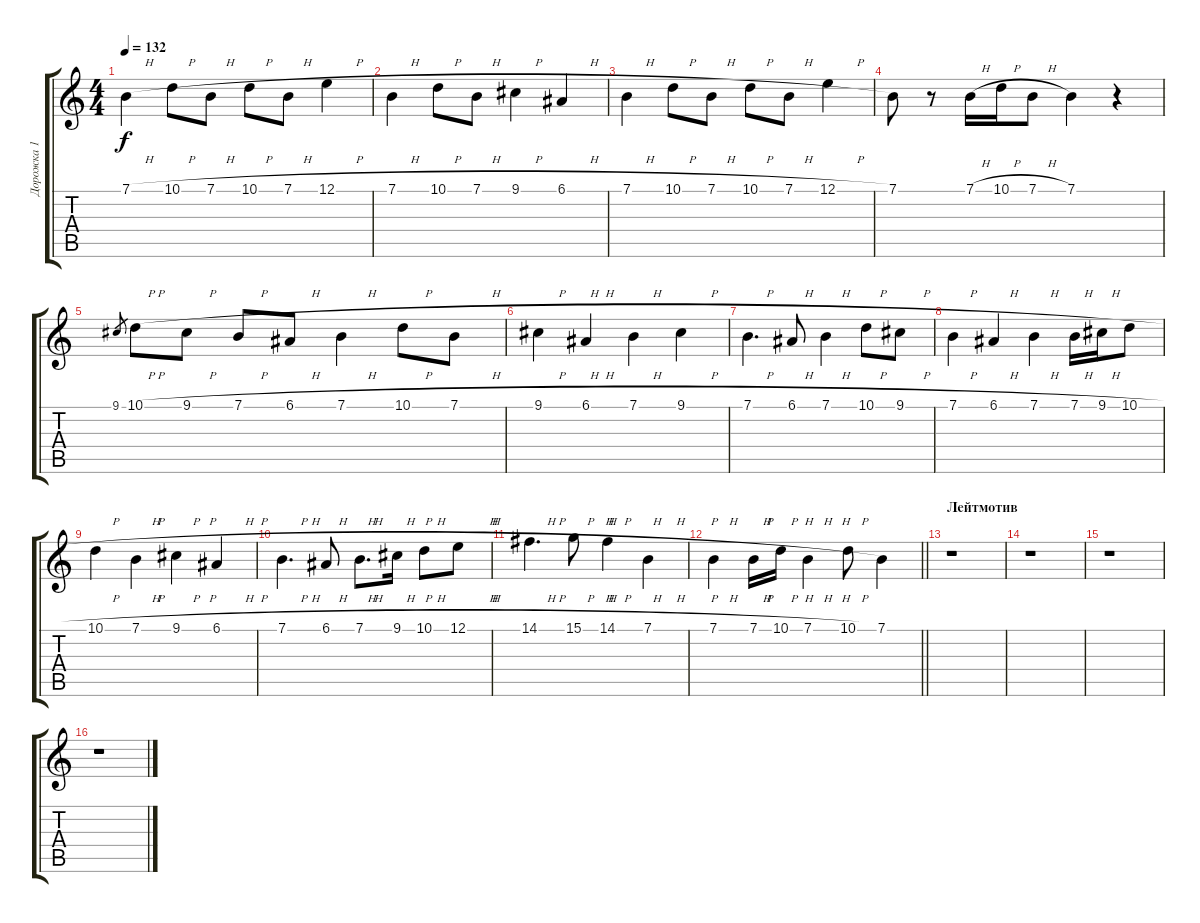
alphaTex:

\track ("Дорожка 1" "Дорожка 1") {instrument recorder}
\staff {score tabs}
\tuning (E4 B3 G3 D3 A2 E2) {hide}
\ts (4 4)
\tempo 132
\clef g2
\ks c
7.1{h}.4{dy f} 10.1{h}.8 7.1{h}.8 10.1{h}.8 7.1{h}.8 12.1{h}.4 |
7.1{h}.4 10.1{h}.8 7.1{h}.8 9.1{h}.4 6.1{h}.4 |
7.1{h}.4 10.1{h}.8 7.1{h}.8 10.1{h}.8 7.1{h}.8 12.1{h}.4 |
7.1.8 r.8 7.1{h}.16 10.1{h}.16 7.1{h}.8 7.1.4 r.4 |
9.1.8{gr} 10.1{h}.8 9.1{h}.8 7.1{h}.8 6.1{h}.8 7.1{h}.4 10.1{h}.8 7.1{h}.8 |
9.1{h}.4 6.1{h}.4 7.1{h}.4 9.1{h}.4 |
7.1{h}.4{d} 6.1{h}.8 7.1{h}.4 10.1{h}.8 9.1{h}.8 |
7.1{h}.4 6.1{h}.4 7.1{h}.4 7.1{h}.16 9.1{h}.16 10.1{h}.8 |
10.1{h}.4 7.1{h}.4 9.1{h}.4 6.1{h}.4 |
7.1{h}.4{d} 6.1{h}.8 7.1{h}.8{d} 9.1{h}.16 10.1{h}.8 12.1{h}.8 |
14.1{h}.4{d} 15.1{h}.8 14.1{h}.4 7.1{h}.4 |
\barLineRight lightlight
7.1{h}.4 7.1{h}.16 10.1{h}.16 7.1{h}.4 10.1{h}.8 7.1.4 |
\section ("" "Лейтмотив")
r.1 |
r.1 |
r.1 |
r.1
